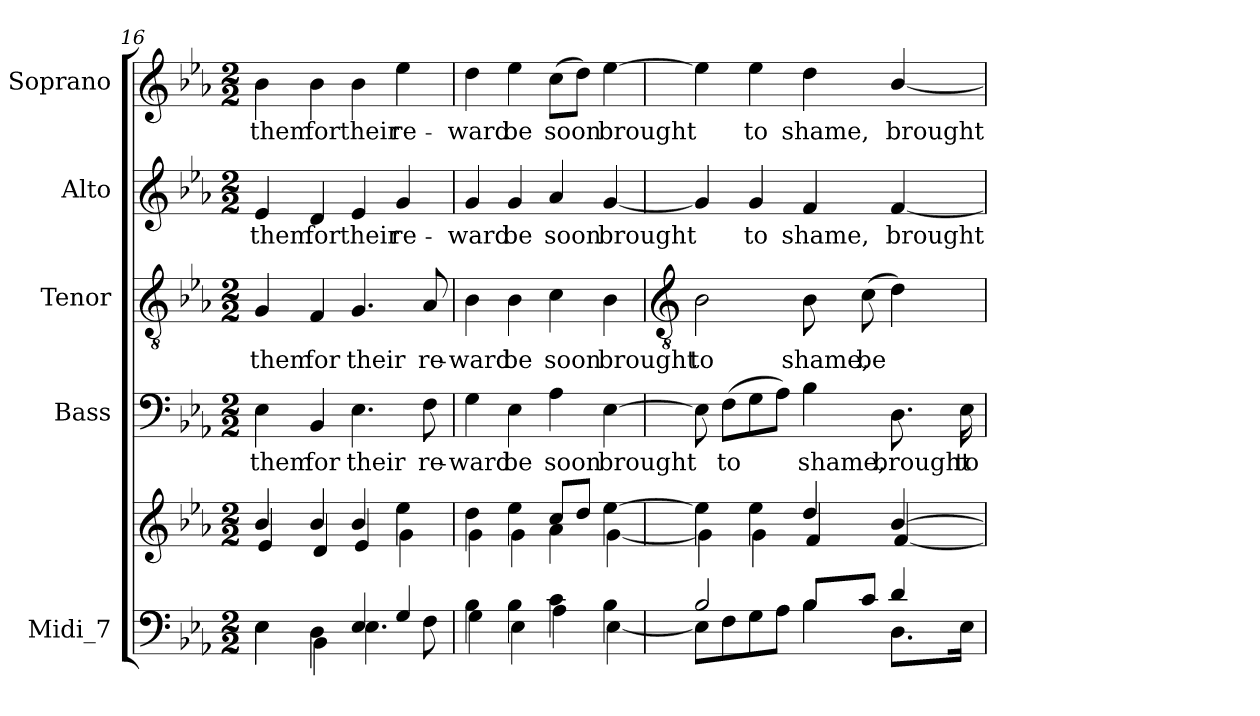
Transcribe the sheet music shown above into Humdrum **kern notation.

**kern	**kern	**kern	**text	**kern	**text	**kern	**text	**kern	**text
*part5	*part5	*part4	*part4	*part3	*part3	*part2	*part2	*part1	*part1
*staff6	*staff5	*staff4	*staff4	*staff3	*staff3	*staff2	*staff2	*staff1	*staff1
*I"Midi_7	*	*I"Bass	*	*I"Tenor	*	*I"Alto	*	*I"Soprano	*
*	*	*I'B	*	*I'T	*	*I'A	*	*I'S	*
*clefF4	*clefG2	*clefF4	*	*clefGv2	*	*clefG2	*	*clefG2	*
*k[b-e-a-]	*k[b-e-a-]	*k[b-e-a-]	*	*k[b-e-a-]	*	*k[b-e-a-]	*	*k[b-e-a-]	*
*E-:	*E-:	*E-:	*	*E-:	*	*E-:	*	*E-:	*
*M2/2	*M2/2	*M2/2	*	*M2/2	*	*M2/2	*	*M2/2	*
=16	=16	=16	=16	=16	=16	=16	=16	=16	=16
*^	*^	*	*	*	*	*	*	*	*
!	!	!	!	!	!LO:LY:b	!	!LO:LY:b	!	!LO:LY:b	!	!LO:LY:b
4E-\	4E-\	4b-/	4e-/	4E-	them	4G	them	4e-	them	4b-	them
!	!	!	!	!	!LO:LY:b	!	!LO:LY:b	!	!LO:LY:b	!	!LO:LY:b
4D\	4BB-\	4b-/	4d/	4BB-	for	4F	for	4d	for	4b-	for
!	!	!	!	!	!LO:LY:b	!	!LO:LY:b	!	!LO:LY:b	!	!LO:LY:b
4E-/	4.E-\	4b-/	4e-/	4.E-	their	4.G	their	4e-	their	4b-	their
!	!	!	!	!	!	!	!	!	!LO:LY:b	!	!LO:LY:b
4G/	.	4ee-\	4g\	.	.	.	.	4g	re-	4ee-	re-
!	!	!	!	!	!LO:LY:b	!	!LO:LY:b	!	!	!	!
.	8F\	.	.	8F	re-	8A-	re-	.	.	.	.
=17	=17	=17	=17	=17	=17	=17	=17	=17	=17	=17	=17
!	!	!	!	!	!LO:LY:b	!	!LO:LY:b	!	!LO:LY:b	!	!LO:LY:b
4B-\	4G\	4dd\	4g\	4G	-ward	4B-	-ward	4g	-ward	4dd	-ward
!	!	!	!	!	!LO:LY:b	!	!LO:LY:b	!	!LO:LY:b	!	!LO:LY:b
4B-\	4E-\	4ee-\	4g\	4E-	be	4B-	be	4g	be	4ee-	be
!	!	!	!	!	!LO:LY:b	!	!LO:LY:b	!	!LO:LY:b	!	!LO:LY:b
4c\	4A-\	8cc/L	4a-\	4A-	soon	4c	soon	4a-	soon	(>8ccL	soon
.	.	8dd/J	.	.	.	.	.	.	.	8ddJ)	.
!	!	!	!	!	!LO:LY:b	!	!LO:LY:b	!	!LO:LY:b	!	!LO:LY:b
4B-\	[4E-\	[4ee-\	[4g\	[4E-	brought	4B-	brought	[4g	brought	[4ee-	brought
!!LO:LB:g=z
=18	=18	=18	=18	=18	=18	=18	=18	=18	=18	=18	=18
*	*	*	*	*	*	*clefGv2	*	*	*	*	*
!	!	!	!	!	!	!	!LO:LY:b	!	!	!	!
2B-/	8E-\L]	4ee-\]	4g\]	8E-]	.	2B-	to	4g]	.	4ee-]	.
!	!	!	!	!	!LO:LY:b	!	!	!	!	!	!
.	8F\	.	.	(>8FL	to	.	.	.	.	.	.
!	!	!	!	!	!	!	!	!	!LO:LY:b	!	!LO:LY:b
.	8G\	4ee-\	4g\	8G	.	.	.	4g	to	4ee-	to
.	8A-\J	.	.	8A-J)	.	.	.	.	.	.	.
!	!	!	!	!	!LO:LY:b	!	!LO:LY:b	!	!LO:LY:b	!	!LO:LY:b
8B-/L	4B-\	4dd/	4f/	4B-	shame,	8B-	shame,	4f	shame,	4dd	shame,
!	!	!	!	!	!	!	!LO:LY:b	!	!	!	!
8c/J	.	.	.	.	.	(>8cL	be	.	.	.	.
!	!	!	!	!	!LO:LY:b	!	!	!	!LO:LY:b	!	!LO:LY:b
4d/	8.D\L	[4b-/	[4f/	8.D	brought	4d)	.	[4f	brought	[4b-/	brought
!	!	!	!	!	!LO:LY:b	!	!	!	!	!	!
.	16E-\J	.	.	16E-LL	to	.	.	.	.	.	.
*v	*v	*	*	*	*	*	*	*	*	*	*
*	*v	*v	*	*	*	*	*	*	*	*
=	=	=	=	=	=	=	=	=	=
*-	*-	*-	*-	*-	*-	*-	*-	*-	*-
